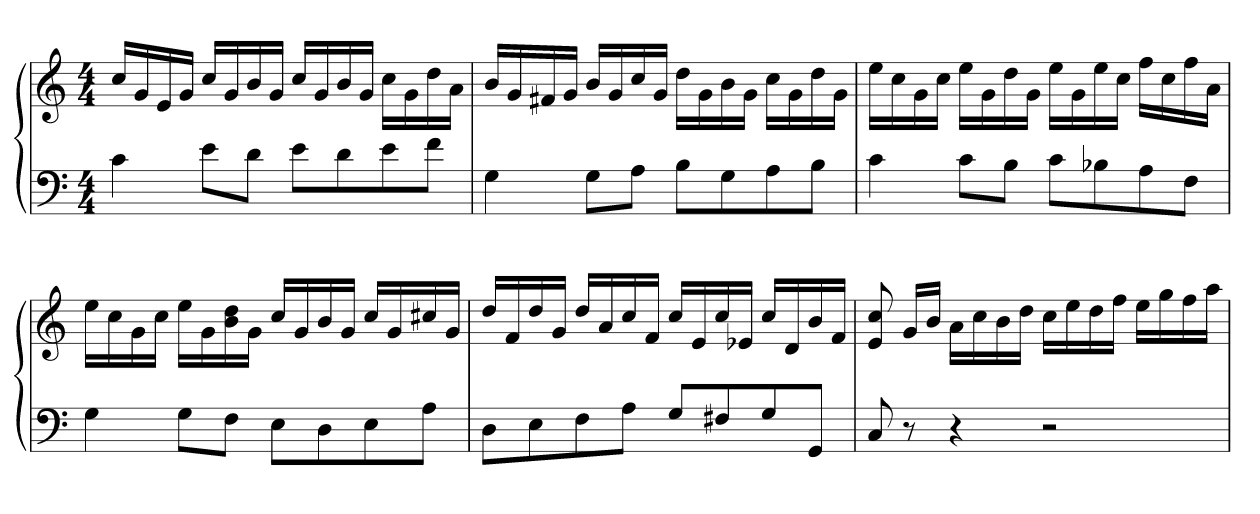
**kern	**kern
*part1	*part1
*staff2	*staff1
*clefF4	*clefG2
*k[]	*k[]
*C:	*C:
*M4/4	*M4/4
=	=
4c	16ccLL
.	16g
.	16e
.	16gJJ
8eL	16ccLL
.	16g
8dJ	16b
.	16gJJ
8eL	16ccLL
.	16g
8d	16b
.	16gJJ
8e	16ccLL
.	16g
8fJ	16dd
.	16aJJ
=	=
4G	16bLL
.	16g
.	16f#X
.	16gJJ
8GL	16bLL
.	16g
8AJ	16cc
.	16gJJ
8BL	16ddLL
.	16g
8G	16b
.	16gJJ
8A	16ccLL
.	16g
8BJ	16dd
.	16gJJ
=	=
4c	16eeLL
.	16cc
.	16g
.	16ccJJ
8cL	16eeLL
.	16g
8BJ	16dd
.	16gJJ
8cL	16eeLL
.	16g
8B-X	16ee
.	16ccJJ
8A	16ffLL
.	16cc
8FJ	16ff
.	16aJJ
=	=
4G	16eeLL
.	16cc
.	16g
.	16ccJJ
8GL	16eeLL
.	16g
8FJ	16b 16dd
.	16gJJ
8EL	16ccLL
.	16g
8D	16b
.	16gJJ
8E	16ccLL
.	16g
8AJ	16cc#X
.	16gJJ
=	=
8DL	16ddLL
.	16f
8E	16dd
.	16gJJ
8F	16ddLL
.	16a
8AJ	16cc
.	16fJJ
8GL	16ccLL
.	16e
8F#X	16cc
.	16e-XJJ
8G	16ccLL
.	16d
8GGJ	16b
.	16fJJ
=	=
8C	8e 8cc
8r	16gLL
.	16bJJ
4r	16aLL
.	16cc
.	16b
.	16ddJJ
2r	16ccLL
.	16ee
.	16dd
.	16ffJJ
.	16eeLL
.	16gg
.	16ff
.	16aaJJ
=	=
*-	*-
